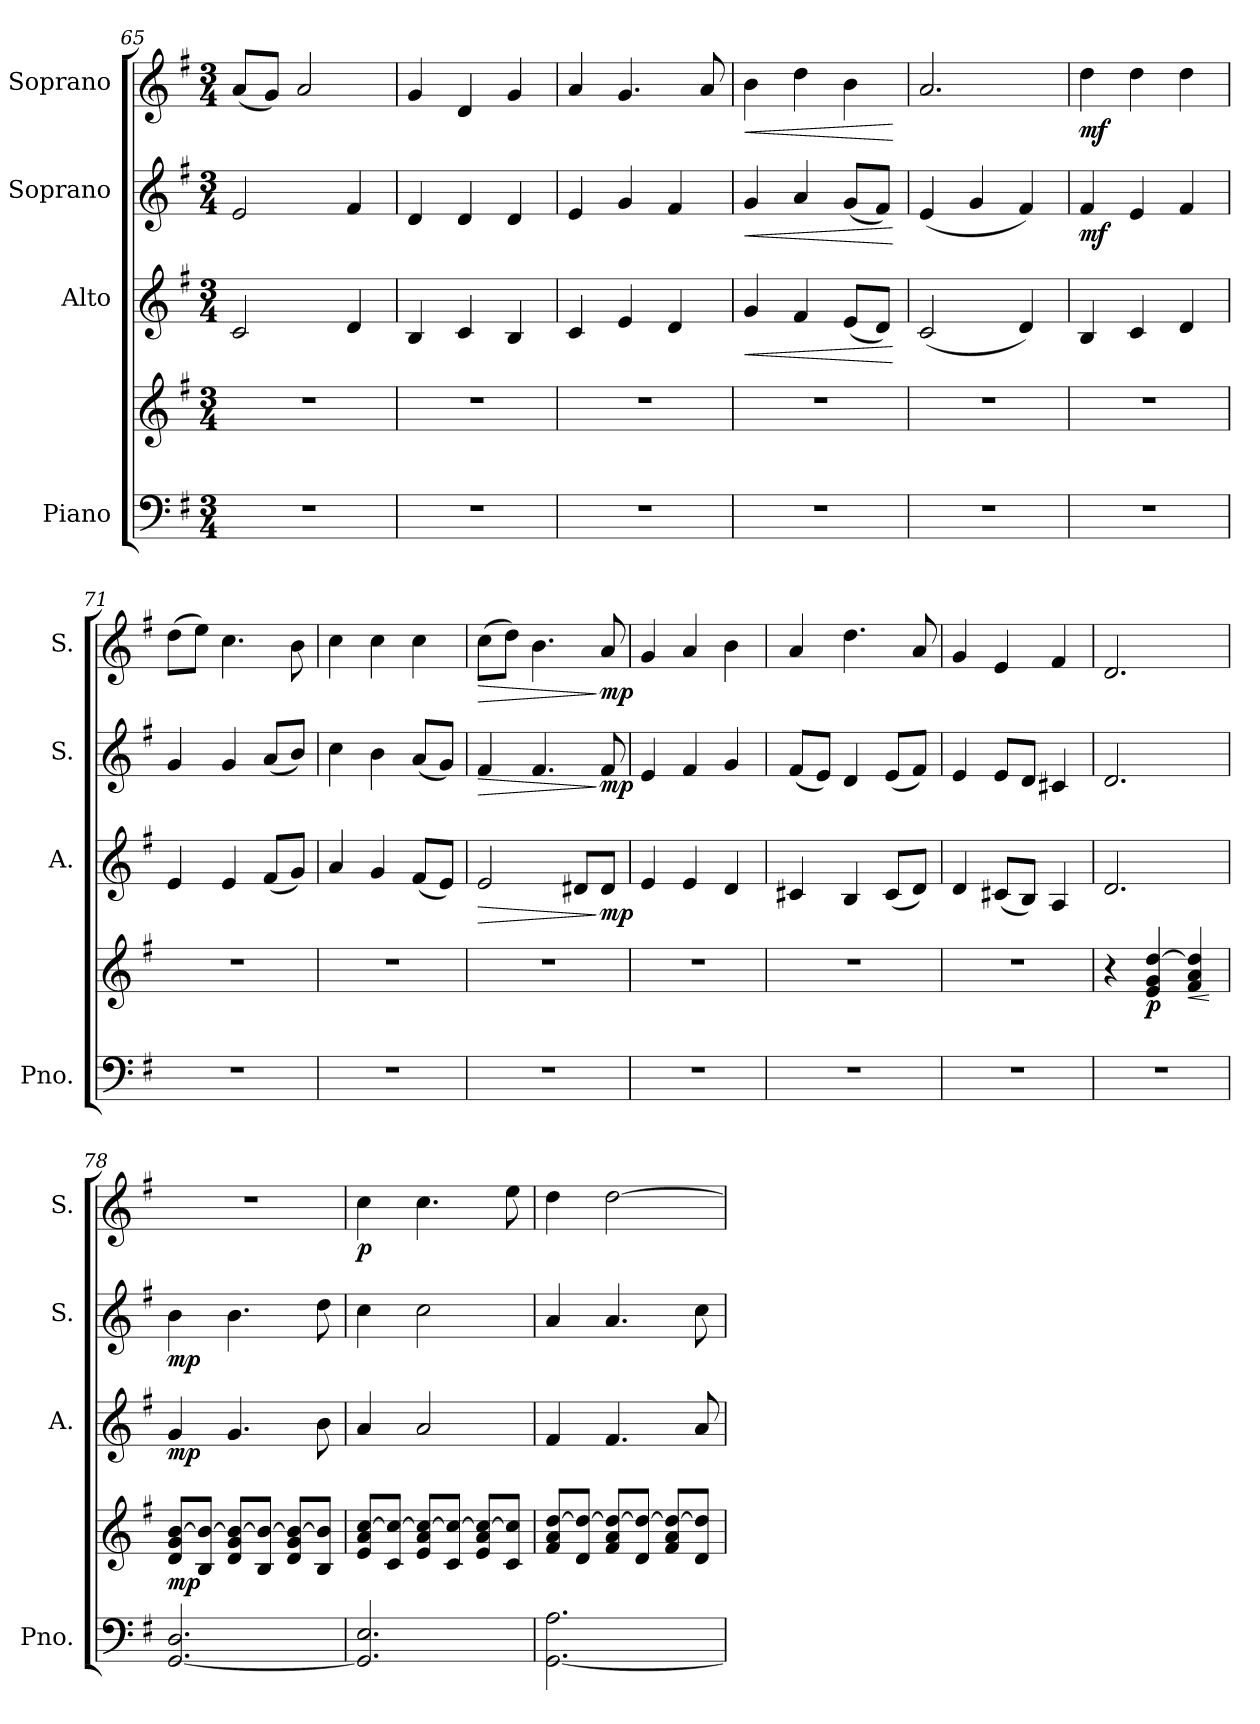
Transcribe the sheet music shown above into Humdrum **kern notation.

**kern	**kern	**dynam	**kern	**dynam	**kern	**dynam	**kern	**dynam
*part4	*part4	*part4	*part3	*part3	*part2	*part2	*part1	*part1
*staff5	*staff4	*staff4/5	*staff3	*staff3	*staff2	*staff2	*staff1	*staff1
*I"Piano	*	*	*I"Alto	*	*I"Soprano	*	*I"Soprano	*
*I'Pno.	*	*	*I'A.	*	*I'S.	*	*I'S.	*
*clefF4	*clefG2	*	*clefG2	*	*clefG2	*	*clefG2	*
*k[f#]	*k[f#]	*	*k[f#]	*	*k[f#]	*	*k[f#]	*
*M3/4	*M3/4	*	*M3/4	*	*M3/4	*	*M3/4	*
=65	=65	=65	=65	=65	=65	=65	=65	=65
2.r	2.r	.	2c/	.	2e/	.	(8a/L	.
.	.	.	.	.	.	.	8g/J)	.
.	.	.	.	.	.	.	2a/	.
.	.	.	4d/	.	4f#/	.	.	.
=66	=66	=66	=66	=66	=66	=66	=66	=66
2.r	2.r	.	4B/	.	4d/	.	4g/	.
.	.	.	4c/	.	4d/	.	4d/	.
.	.	.	4B/	.	4d/	.	4g/	.
=67	=67	=67	=67	=67	=67	=67	=67	=67
2.r	2.r	.	4c/	.	4e/	.	4a/	.
.	.	.	4e/	.	4g/	.	4.g/	.
.	.	.	4d/	.	4f#/	.	.	.
.	.	.	.	.	.	.	8a/	.
!!LO:PB:g=z
=68	=68	=68	=68	=68	=68	=68	=68	=68
!	!	!	!	!LO:HP:b	!	!LO:HP:b	!	!LO:HP:b
2.r	2.r	.	4g/	<	4g/	<	4b\	<
.	.	.	4f#/	.	4a/	.	4dd\	.
.	.	.	(8e/L	.	(8g/L	.	4b\	.
.	.	.	8d/J)	.	8f#/J)	.	.	.
.	.	.	.	[	.	[	.	[
=69	=69	=69	=69	=69	=69	=69	=69	=69
2.r	2.r	.	(2c/	.	(4e/	.	2.a/	.
.	.	.	.	.	4g/	.	.	.
.	.	.	4d/)	.	4f#/)	.	.	.
=70	=70	=70	=70	=70	=70	=70	=70	=70
!	!	!	!	!	!	!LO:DY:b	!	!LO:DY:b
2.r	2.r	.	4B/	.	4f#/	mf	4dd\	mf
.	.	.	4c/	.	4e/	.	4dd\	.
.	.	.	4d/	.	4f#/	.	4dd\	.
=71	=71	=71	=71	=71	=71	=71	=71	=71
2.r	2.r	.	4e/	.	4g/	.	(8dd\L	.
.	.	.	.	.	.	.	8ee\J)	.
.	.	.	4e/	.	4g/	.	4.cc\	.
.	.	.	(8f#/L	.	(8a/L	.	.	.
.	.	.	8g/J)	.	8b/J)	.	8b\	.
=72	=72	=72	=72	=72	=72	=72	=72	=72
2.r	2.r	.	4a/	.	4cc\	.	4cc\	.
.	.	.	4g/	.	4b\	.	4cc\	.
.	.	.	(8f#/L	.	(8a/L	.	4cc\	.
.	.	.	8e/J)	.	8g/J)	.	.	.
=73	=73	=73	=73	=73	=73	=73	=73	=73
!	!	!	!	!LO:HP:b	!	!LO:HP:b	!	!LO:HP:b
2.r	2.r	.	2e/	>	4f#/	>	(8cc\L	>
.	.	.	.	.	.	.	8dd\J)	.
.	.	.	.	.	4.f#/	.	4.b\	.
.	.	.	8d#X/L	.	.	.	.	.
!	!	!	!	!LO:DY:n=1:b	!	!LO:DY:n=1:b	!	!LO:DY:n=1:b
.	.	.	8d#/J	] mp	8f#/	] mp	8a/	] mp
=74	=74	=74	=74	=74	=74	=74	=74	=74
2.r	2.r	.	4e/	.	4e/	.	4g/	.
.	.	.	4e/	.	4f#/	.	4a/	.
.	.	.	4d/	.	4g/	.	4b\	.
=75	=75	=75	=75	=75	=75	=75	=75	=75
2.r	2.r	.	4c#X/	.	(8f#/L	.	4a/	.
.	.	.	.	.	8e/J)	.	.	.
.	.	.	4B/	.	4d/	.	4.dd\	.
.	.	.	(8c#/L	.	(8e/L	.	.	.
.	.	.	8d/J)	.	8f#/J)	.	8a/	.
!!LO:LB:g=z
=76	=76	=76	=76	=76	=76	=76	=76	=76
2.r	2.r	.	4d/	.	4e/	.	4g/	.
.	.	.	(8c#X/L	.	8e/L	.	4e/	.
.	.	.	8B/J)	.	8d/J	.	.	.
.	.	.	4A/	.	4c#X/	.	4f#/	.
=77	=77	=77	=77	=77	=77	=77	=77	=77
2.r	4r	.	2.d/	.	2.d/	.	2.d/	.
!	!	!LO:DY:b	!	!	!	!	!	!
.	4e/ 4g/ [4dd/	p	.	.	.	.	.	.
!	!	!LO:HP:b	!	!	!	!	!	!
.	4f#/ 4a/ 4dd/]	<	.	.	.	.	.	.
.	.	[	.	.	.	.	.	.
=78	=78	=78	=78	=78	=78	=78	=78	=78
!	!	!LO:DY:b	!	!LO:DY:b	!	!LO:DY:b	!	!
[2.GG/ 2.D/	8d/ 8g/ [8b/L	mp	4g/	mp	4b\	mp	2.r	.
.	8B/ 8b/_J	.	.	.	.	.	.	.
.	8d/ 8g/ 8b/_L	.	4.g/	.	4.b\	.	.	.
.	8B/ 8b/_J	.	.	.	.	.	.	.
.	8d/ 8g/ 8b/_L	.	.	.	.	.	.	.
.	8B/ 8b/]J	.	8b\	.	8dd\	.	.	.
=79	=79	=79	=79	=79	=79	=79	=79	=79
!	!	!	!	!	!	!	!	!LO:DY:b
2.GG/] 2.E/	8e/ 8a/ [8cc/L	.	4a/	.	4cc\	.	4cc\	p
.	8c/ 8cc/_J	.	.	.	.	.	.	.
.	8e/ 8a/ 8cc/_L	.	2a/	.	2cc\	.	4.cc\	.
.	8c/ 8cc/_J	.	.	.	.	.	.	.
.	8e/ 8a/ 8cc/_L	.	.	.	.	.	.	.
.	8c/ 8cc/]J	.	.	.	.	.	8ee\	.
!!LO:PB:g=z
=80	=80	=80	=80	=80	=80	=80	=80	=80
[2.GG\ 2.A\	8f#/ 8a/ [8dd/L	.	4f#/	.	4a/	.	4dd\	.
.	8d/ 8dd/_J	.	.	.	.	.	.	.
.	8f#/ 8a/ 8dd/_L	.	4.f#/	.	4.a/	.	[2dd\	.
.	8d/ 8dd/_J	.	.	.	.	.	.	.
.	8f#/ 8a/ 8dd/_L	.	.	.	.	.	.	.
.	8d/ 8dd/]J	.	8a/	.	8cc\	.	.	.
=	=	=	=	=	=	=	=	=
*-	*-	*-	*-	*-	*-	*-	*-	*-
